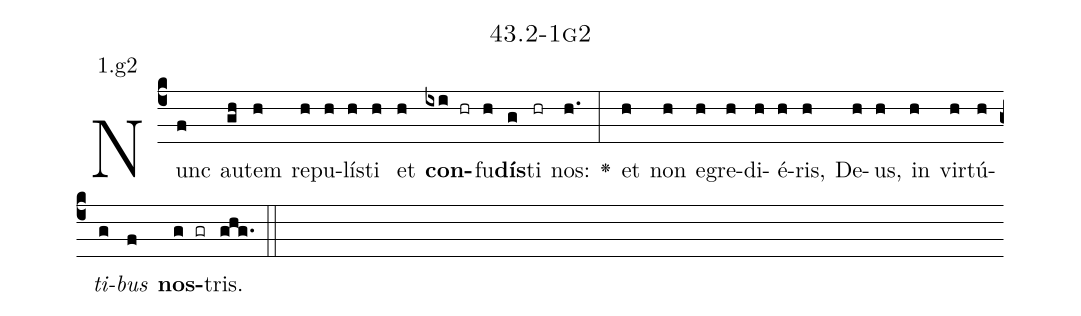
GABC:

name: 43.2-1g2;
annotation: 1.g2;
%%
(c4)Nunc(f) au(gh)tem(h) re(h)pu(h)lís(h)ti(h) et(h) <b>con</b>(ixi hr)fu(h)<b>dís</b>(g)ti(hr) nos:(h.) <v>\greheightstar</v>(:) et(h) non(h) e(h)gre(h)di(h)é(h)ris,(h) De(h)us,(h) in(h) vir(h)tú(h)<i>ti</i>(g)<i>bus</i>(f) <b>nos</b>(g gr)tris.(ghg.) (::)


%E(h) u(h) o(g) u(f) a(g) e.(ghg.) (::)
